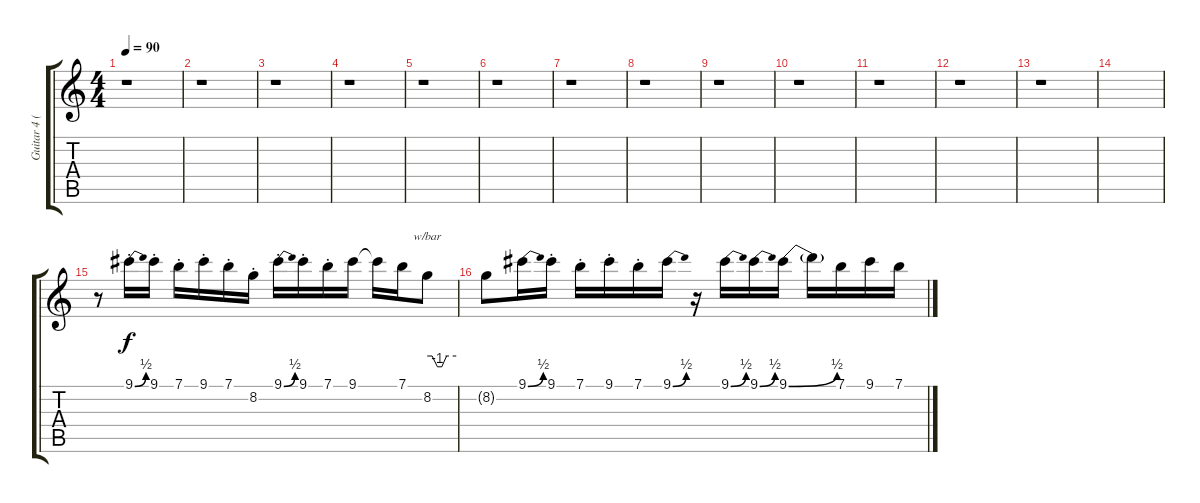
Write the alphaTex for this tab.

\track ("Guitar 4 (Lead 2)" "Guitar 4 (") {instrument distortionguitar}
\staff {score tabs}
\tuning (E4 B3 G3 D3 A2 E2) {hide}
\ts (4 4)
\tempo 90
\clef g2
\ks c
r.1{dy f} |
r.1 |
r.1 |
r.1 |
r.1 |
r.1 |
r.1 |
r.1 |
r.1 |
r.1 |
r.1 |
r.1 |
r.1 |
|
r.8 9.1{be (bend 0 0 60 2) st}.16 9.1{st}.16 7.1{st}.16 9.1{st}.16 7.1{st}.16 8.2{st}.16 9.1{be (bend 0 0 60 2) st}.16 9.1{st}.16 7.1{st}.16 9.1.16 9.1{t}.16 7.1.16 8.2.8{tbe (custom default 0 0 10 0 21 -4 30 -4 40 0 60 0)} |
8.2{t}.8 9.1{be (bend 0 0 60 2)}.16 9.1{st}.16 7.1{st}.16 9.1{st}.16 7.1{st}.16 9.1{be (bend 0 0 60 2)}.16 r.16 9.1{be (bend 0 0 60 2)}.16 9.1{be (bend 0 0 60 2)}.16 9.1{be (bend 0 0 60 2)}.16 9.1{t}.16 7.1.16 9.1.16 7.1.16
